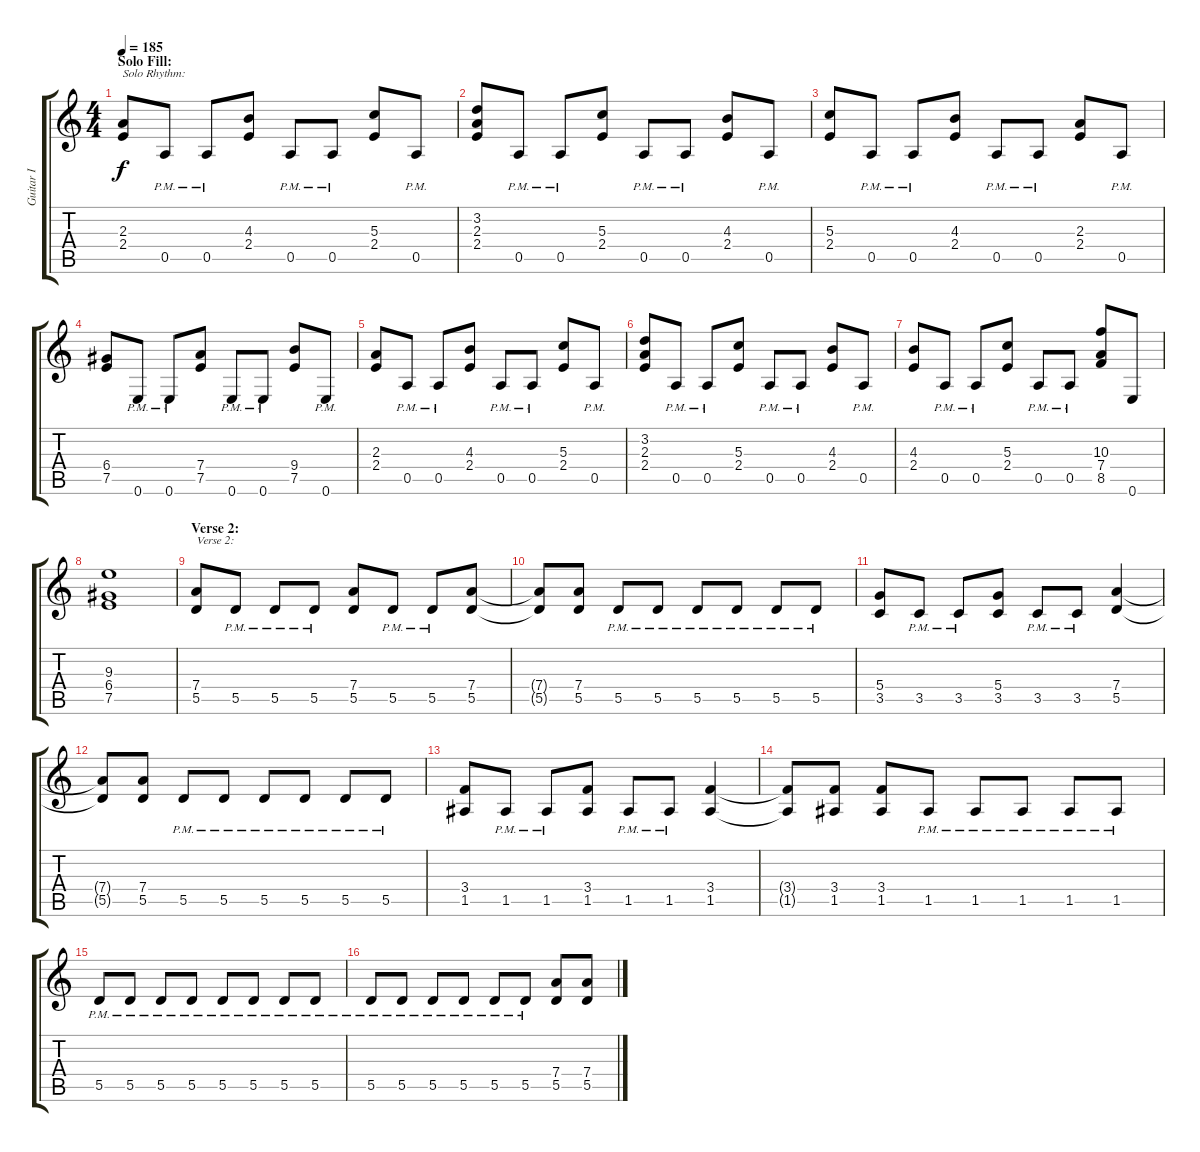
\track ("Guitar I" "Guitar I") {instrument distortionguitar}
\staff {score tabs}
\tuning (E4 B3 G3 D3 A2 E2) {hide}
\ts (4 4)
\section ("" "Solo Fill:")
\tempo 185
\clef g2
\ks c
(2.3 2.4).8{txt "Solo Rhythm:" dy f} 0.5{pm}.8 0.5{pm}.8 (4.3 2.4).8 0.5{pm}.8 0.5{pm}.8 (5.3 2.4).8 0.5{pm}.8 |
(3.2 2.3 2.4).8 0.5{pm}.8 0.5{pm}.8 (5.3 2.4).8 0.5{pm}.8 0.5{pm}.8 (4.3 2.4).8 0.5{pm}.8 |
(5.3 2.4).8 0.5{pm}.8 0.5{pm}.8 (4.3 2.4).8 0.5{pm}.8 0.5{pm}.8 (2.3 2.4).8 0.5{pm}.8 |
(6.4 7.5).8 0.6{pm}.8 0.6{pm}.8 (7.4 7.5).8 0.6{pm}.8 0.6{pm}.8 (9.4 7.5).8 0.6{pm}.8 |
(2.3 2.4).8 0.5{pm}.8 0.5{pm}.8 (4.3 2.4).8 0.5{pm}.8 0.5{pm}.8 (5.3 2.4).8 0.5{pm}.8 |
(3.2 2.3 2.4).8 0.5{pm}.8 0.5{pm}.8 (5.3 2.4).8 0.5{pm}.8 0.5{pm}.8 (4.3 2.4).8 0.5{pm}.8 |
(4.3 2.4).8 0.5{pm}.8 0.5{pm}.8 (5.3 2.4).8 0.5{pm}.8 0.5{pm}.8 (10.3 7.4 8.5).8 0.6.8 |
(9.3 6.4 7.5).1 |
\section ("" "Verse 2:")
(7.4 5.5).8{txt "Verse 2:"} 5.5{pm}.8 5.5{pm}.8 5.5{pm}.8 (7.4 5.5).8 5.5{pm}.8 5.5{pm}.8 (7.4 5.5).8 |
(7.4{t} 5.5{t}).8 (7.4 5.5).8 5.5{pm}.8 5.5{pm}.8 5.5{pm}.8 5.5{pm}.8 5.5{pm}.8 5.5{pm}.8 |
(5.4 3.5).8 3.5{pm}.8 3.5{pm}.8 (5.4 3.5).8 3.5{pm}.8 3.5{pm}.8 (7.4 5.5).4 |
(7.4{t} 5.5{t}).8 (7.4 5.5).8 5.5{pm}.8 5.5{pm}.8 5.5{pm}.8 5.5{pm}.8 5.5{pm}.8 5.5{pm}.8 |
(3.4 1.5).8 1.5{pm}.8 1.5{pm}.8 (3.4 1.5).8 1.5{pm}.8 1.5{pm}.8 (3.4 1.5).4 |
(3.4{t} 1.5{t}).8 (3.4 1.5).8 (3.4 1.5).8 1.5{pm}.8 1.5{pm}.8 1.5{pm}.8 1.5{pm}.8 1.5{pm}.8 |
5.5{pm}.8 5.5{pm}.8 5.5{pm}.8 5.5{pm}.8 5.5{pm}.8 5.5{pm}.8 5.5{pm}.8 5.5{pm}.8 |
5.5{pm}.8 5.5{pm}.8 5.5{pm}.8 5.5{pm}.8 5.5{pm}.8 5.5{pm}.8 (7.4 5.5).8 (7.4 5.5).8
